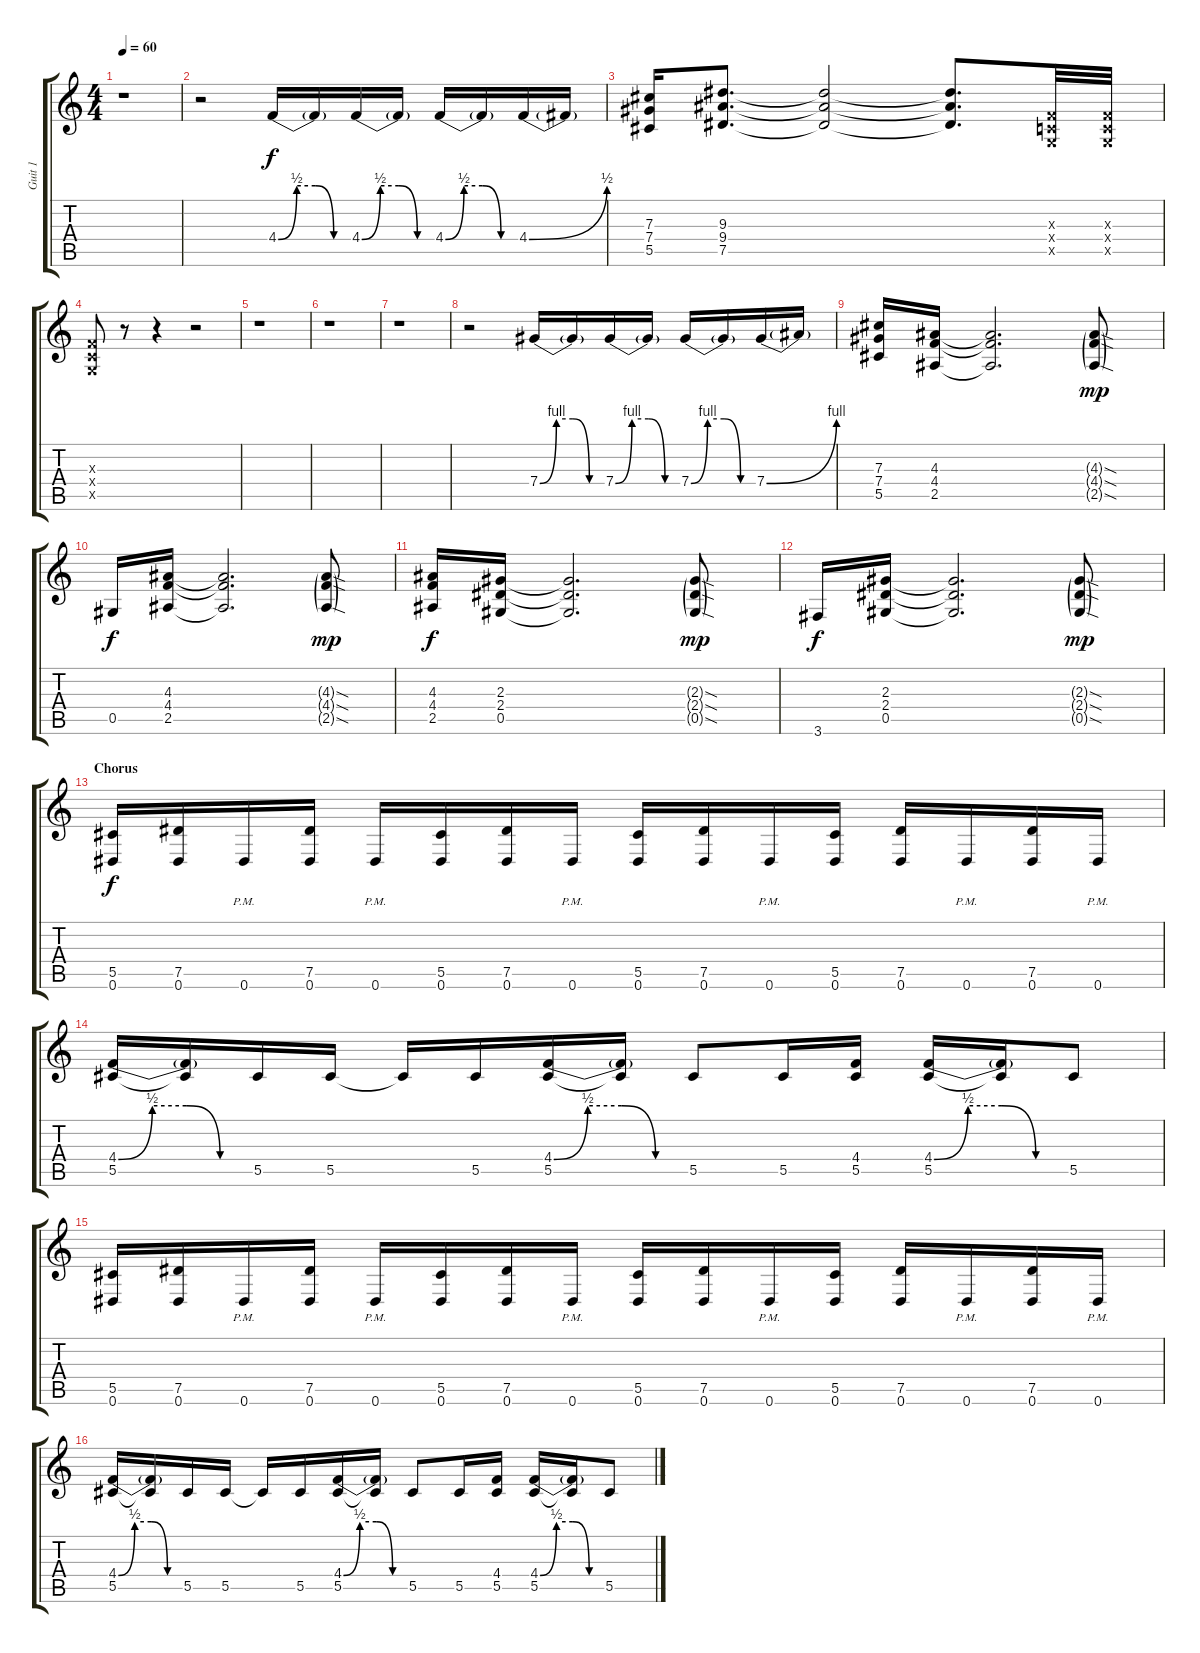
\track ("Guit 1" "Guit 1") {instrument distortionguitar}
\staff {score tabs}
\tuning (Eb4 Bb3 Gb3 Db3 Ab2 Eb2) {hide}
\ts (4 4)
\tempo 60
\clef g2
\ks c
r.1{dy f} |
r.2 4.4{be (custom 0 0 15 2 30 2 45 0 60 0)}.16 4.4{t}.16 4.4{be (custom 0 0 15 2 30 2 45 0 60 0)}.16 4.4{t}.16 4.4{be (custom 0 0 15 2 30 2 45 0 60 0)}.16 4.4{t}.16 4.4{be (bend 0 0 60 2)}.16 4.4{t}.16 |
(7.3 7.4 5.5).16 (9.3 9.4 7.5).8{d} (9.3{t} 9.4{t} 7.5{t}).2 (9.3{t} 9.4{t} 7.5{t}).8{d} (-1.3{x} -1.4{x} -1.5{x}).32 (-1.3{x} -1.4{x} -1.5{x}).32 |
(-1.3{x} -1.4{x} -1.5{x}).8 r.8 r.4 r.2 |
r.1 |
r.1 |
r.1 |
r.2 7.4{be (custom 0 0 15 4 30 4 45 0 60 0)}.16 7.4{t}.16 7.4{be (custom 0 0 15 4 30 4 45 0 60 0)}.16 7.4{t}.16 7.4{be (custom 0 0 15 4 30 4 45 0 60 0)}.16 7.4{t}.16 7.4{be (bend 0 0 60 4)}.16 7.4{t}.16 |
(7.3 7.4 5.5).16 (4.3 4.4 2.5).16 (4.3{t} 4.4{t} 2.5{t}).2{d} (4.3{sod g} 4.4{sod g} 2.5{sod g}).8{dy mp} |
0.5.16{dy f} (4.3 4.4 2.5).16 (4.3{t} 4.4{t} 2.5{t}).2{d} (4.3{sod g} 4.4{sod g} 2.5{sod g}).8{dy mp} |
(4.3 4.4 2.5).16{dy f} (2.3 2.4 0.5).16 (2.3{t} 2.4{t} 0.5{t}).2{d} (2.3{sod g} 2.4{sod g} 0.5{sod g}).8{dy mp} |
3.6.16{dy f} (2.3 2.4 0.5).16 (2.3{t} 2.4{t} 0.5{t}).2{d} (2.3{sod g} 2.4{sod g} 0.5{sod g}).8{dy mp} |
\section ("" "Chorus")
(5.5 0.6).16{dy f} (7.5 0.6).16 0.6{pm}.16 (7.5 0.6).16 0.6{pm}.16 (5.5 0.6).16 (7.5 0.6).16 0.6{pm}.16 (5.5 0.6).16 (7.5 0.6).16 0.6{pm}.16 (5.5 0.6).16 (7.5 0.6).16 0.6{pm}.16 (7.5 0.6).16 0.6{pm}.16 |
(4.4{be (custom 0 0 15 2 30 2 45 0 60 0)} 5.5).16 (4.4{t} 5.5{t}).16 5.5.16 5.5.16 5.5{t}.16 5.5.16 (4.4{be (custom 0 0 15 2 30 2 45 0 60 0)} 5.5).16 (4.4{t} 5.5{t}).16 5.5.8 5.5.16 (4.4 5.5).16 (4.4{be (custom 0 0 15 2 30 2 45 0 60 0)} 5.5).16 (4.4{t} 5.5{t}).16 5.5.8 |
(5.5 0.6).16 (7.5 0.6).16 0.6{pm}.16 (7.5 0.6).16 0.6{pm}.16 (5.5 0.6).16 (7.5 0.6).16 0.6{pm}.16 (5.5 0.6).16 (7.5 0.6).16 0.6{pm}.16 (5.5 0.6).16 (7.5 0.6).16 0.6{pm}.16 (7.5 0.6).16 0.6{pm}.16 |
(4.4{be (custom 0 0 15 2 30 2 45 0 60 0)} 5.5).16 (4.4{t} 5.5{t}).16 5.5.16 5.5.16 5.5{t}.16 5.5.16 (4.4{be (custom 0 0 15 2 30 2 45 0 60 0)} 5.5).16 (4.4{t} 5.5{t}).16 5.5.8 5.5.16 (4.4 5.5).16 (4.4{be (custom 0 0 15 2 30 2 45 0 60 0)} 5.5).16 (4.4{t} 5.5{t}).16 5.5.8
